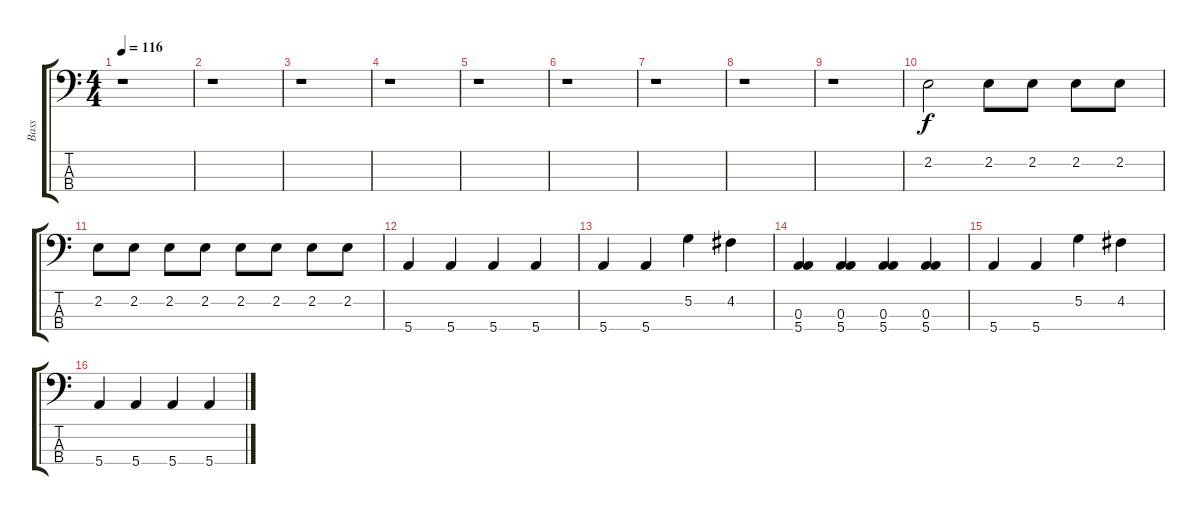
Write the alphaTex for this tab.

\track ("Bass" "Bass") {instrument electricbasspick}
\staff {score tabs}
\tuning (G2 D2 A1 E1) {hide}
\ts (4 4)
\tempo 116
\clef f4
\ks c
r.1{dy f} |
r.1 |
r.1 |
r.1 |
r.1 |
r.1 |
r.1 |
r.1 |
r.1 |
2.2.2 2.2.8 2.2.8 2.2.8 2.2.8 |
2.2.8 2.2.8 2.2.8 2.2.8 2.2.8 2.2.8 2.2.8 2.2.8 |
5.4.4 5.4.4 5.4.4 5.4.4 |
5.4.4 5.4.4 5.2.4 4.2.4 |
(0.3 5.4).4 (0.3 5.4).4 (0.3 5.4).4 (0.3 5.4).4 |
5.4.4 5.4.4 5.2.4 4.2.4 |
5.4.4 5.4.4 5.4.4 5.4.4
